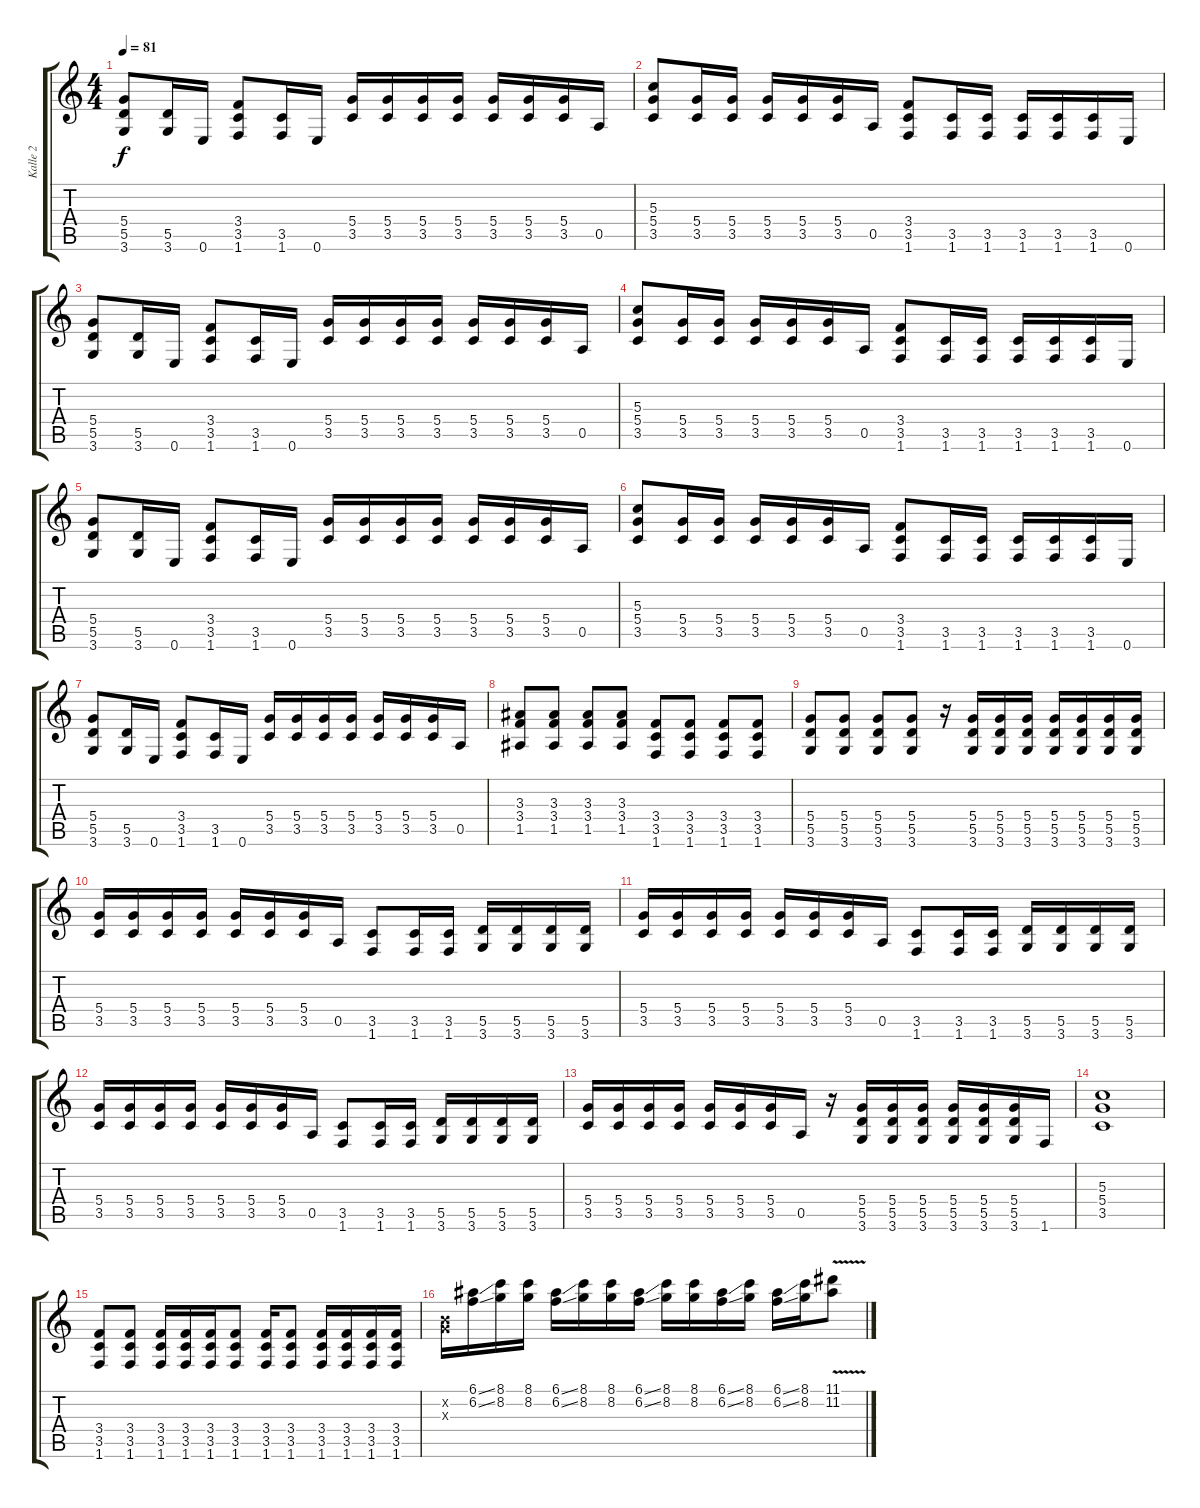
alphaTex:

\track ("Kalle 2" "Kalle 2") {instrument distortionguitar}
\staff {score tabs}
\tuning (E4 B3 G3 D3 A2 E2) {hide}
\ts (4 4)
\tempo 81
\clef g2
\ks c
(5.4 5.5 3.6).8{dy f} (5.5 3.6).16 0.6.16 (3.4 3.5 1.6).8 (3.5 1.6).16 0.6.16 (5.4 3.5).16 (5.4 3.5).16 (5.4 3.5).16 (5.4 3.5).16 (5.4 3.5).16 (5.4 3.5).16 (5.4 3.5).16 0.5.16 |
(5.3 5.4 3.5).8 (5.4 3.5).16 (5.4 3.5).16 (5.4 3.5).16 (5.4 3.5).16 (5.4 3.5).16 0.5.16 (3.4 3.5 1.6).8 (3.5 1.6).16 (3.5 1.6).16 (3.5 1.6).16 (3.5 1.6).16 (3.5 1.6).16 0.6.16 |
(5.4 5.5 3.6).8 (5.5 3.6).16 0.6.16 (3.4 3.5 1.6).8 (3.5 1.6).16 0.6.16 (5.4 3.5).16 (5.4 3.5).16 (5.4 3.5).16 (5.4 3.5).16 (5.4 3.5).16 (5.4 3.5).16 (5.4 3.5).16 0.5.16 |
(5.3 5.4 3.5).8 (5.4 3.5).16 (5.4 3.5).16 (5.4 3.5).16 (5.4 3.5).16 (5.4 3.5).16 0.5.16 (3.4 3.5 1.6).8 (3.5 1.6).16 (3.5 1.6).16 (3.5 1.6).16 (3.5 1.6).16 (3.5 1.6).16 0.6.16 |
(5.4 5.5 3.6).8 (5.5 3.6).16 0.6.16 (3.4 3.5 1.6).8 (3.5 1.6).16 0.6.16 (5.4 3.5).16 (5.4 3.5).16 (5.4 3.5).16 (5.4 3.5).16 (5.4 3.5).16 (5.4 3.5).16 (5.4 3.5).16 0.5.16 |
(5.3 5.4 3.5).8 (5.4 3.5).16 (5.4 3.5).16 (5.4 3.5).16 (5.4 3.5).16 (5.4 3.5).16 0.5.16 (3.4 3.5 1.6).8 (3.5 1.6).16 (3.5 1.6).16 (3.5 1.6).16 (3.5 1.6).16 (3.5 1.6).16 0.6.16 |
(5.4 5.5 3.6).8 (5.5 3.6).16 0.6.16 (3.4 3.5 1.6).8 (3.5 1.6).16 0.6.16 (5.4 3.5).16 (5.4 3.5).16 (5.4 3.5).16 (5.4 3.5).16 (5.4 3.5).16 (5.4 3.5).16 (5.4 3.5).16 0.5.16 |
(3.3 3.4 1.5).8 (3.3 3.4 1.5).8 (3.3 3.4 1.5).8 (3.3 3.4 1.5).8 (3.4 3.5 1.6).8 (3.4 3.5 1.6).8 (3.4 3.5 1.6).8 (3.4 3.5 1.6).8 |
(5.4 5.5 3.6).8 (5.4 5.5 3.6).8 (5.4 5.5 3.6).8 (5.4 5.5 3.6).8 r.16 (5.4 5.5 3.6).16 (5.4 5.5 3.6).16 (5.4 5.5 3.6).16 (5.4 5.5 3.6).16 (5.4 5.5 3.6).16 (5.4 5.5 3.6).16 (5.4 5.5 3.6).16 |
(5.4 3.5).16 (5.4 3.5).16 (5.4 3.5).16 (5.4 3.5).16 (5.4 3.5).16 (5.4 3.5).16 (5.4 3.5).16 0.5.16 (3.5 1.6).8 (3.5 1.6).16 (3.5 1.6).16 (5.5 3.6).16 (5.5 3.6).16 (5.5 3.6).16 (5.5 3.6).16 |
(5.4 3.5).16 (5.4 3.5).16 (5.4 3.5).16 (5.4 3.5).16 (5.4 3.5).16 (5.4 3.5).16 (5.4 3.5).16 0.5.16 (3.5 1.6).8 (3.5 1.6).16 (3.5 1.6).16 (5.5 3.6).16 (5.5 3.6).16 (5.5 3.6).16 (5.5 3.6).16 |
(5.4 3.5).16 (5.4 3.5).16 (5.4 3.5).16 (5.4 3.5).16 (5.4 3.5).16 (5.4 3.5).16 (5.4 3.5).16 0.5.16 (3.5 1.6).8 (3.5 1.6).16 (3.5 1.6).16 (5.5 3.6).16 (5.5 3.6).16 (5.5 3.6).16 (5.5 3.6).16 |
(5.4 3.5).16 (5.4 3.5).16 (5.4 3.5).16 (5.4 3.5).16 (5.4 3.5).16 (5.4 3.5).16 (5.4 3.5).16 0.5.16 r.16 (5.4 5.5 3.6).16 (5.4 5.5 3.6).16 (5.4 5.5 3.6).16 (5.4 5.5 3.6).16 (5.4 5.5 3.6).16 (5.4 5.5 3.6).16 1.6.16 |
(5.3 5.4 3.5).1 |
(3.4 3.5 1.6).8 (3.4 3.5 1.6).8 (3.4 3.5 1.6).16 (3.4 3.5 1.6).16 (3.4 3.5 1.6).16 (3.4 3.5 1.6).8 (3.4 3.5 1.6).16 (3.4 3.5 1.6).8 (3.4 3.5 1.6).16 (3.4 3.5 1.6).16 (3.4 3.5 1.6).16 (3.4 3.5 1.6).16 |
(0.2{x} 0.3{x}).16 (6.1{ss} 6.2{ss}).16 (8.1 8.2).16 (8.1 8.2).16 (6.1{ss} 6.2{ss}).16 (8.1 8.2).16 (8.1 8.2).16 (6.1{ss} 6.2{ss}).16 (8.1 8.2).16 (8.1 8.2).16 (6.1{ss} 6.2{ss}).16 (8.1 8.2).16 (6.1{ss} 6.2{ss}).16 (8.1 8.2).16 (11.1{v} 11.2).8
